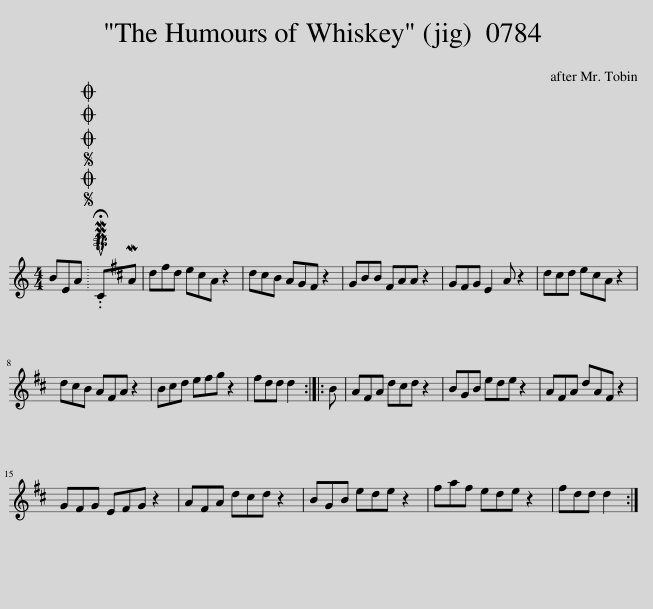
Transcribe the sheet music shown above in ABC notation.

X:1
L:1/8
M:4/4
I:linebreak $
K:C
V:1 treble
V:1
 BEA |SOSOOO .!fermata!PMTuCMA | d^fd e^cA z2 | d^cB AG^F z2 | GBB ^FAA z2 | %5
 G^FG E2 A z2 | d^cd ecA z2 |$ d^cB A^FA z2 | B^cd e^fg z2 | ^fdd d2 :: %10
 B | A^FA d^cd z2 | BGB ede z2 | A^FA dAF z2 |$ G^FG EFG z2 | %15
 A^FA d^cd z2 | BGB ede z2 | ^faf ede z2 | ^fdd d2 :| %19
